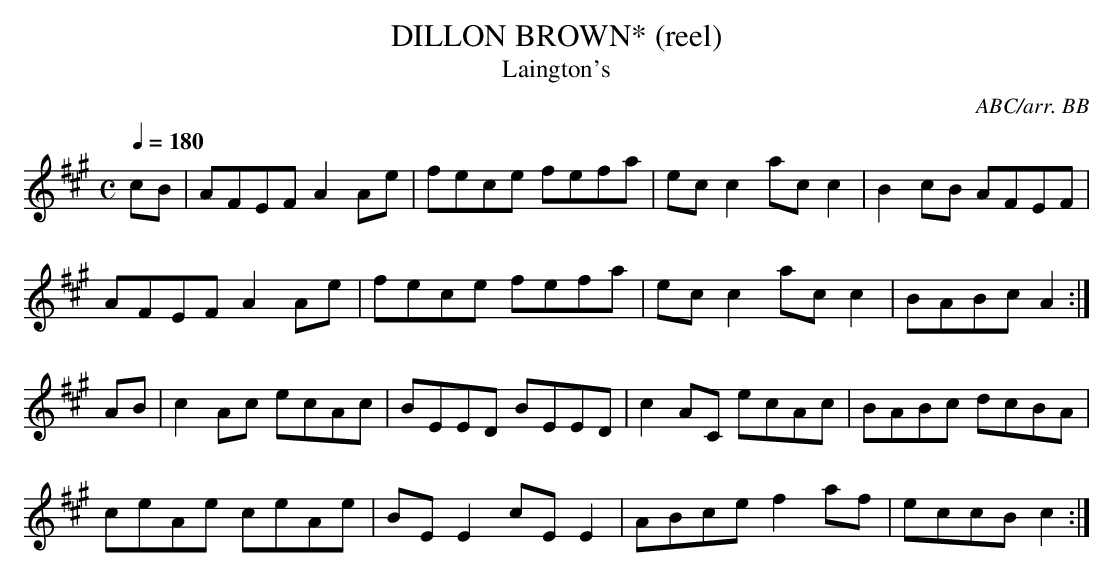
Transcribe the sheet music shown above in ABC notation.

X:1
T:DILLON BROWN* (reel)
T:Laington's
C:ABC/arr. BB
L:1/8
M:C
Q:1/4=180
K:A
cB|AFEF A2Ae|fece fefa|ecc2 acc2|B2cB AFEF|
AFEF A2Ae|fece fefa|ecc2 acc2|BABc A2:|
AB|c2Ac ecAc|BEED BEED|c2AC ecAc|BABc dcBA|
ceAe ceAe|BEE2 cEE2|ABce f2af|eccB c2:|
